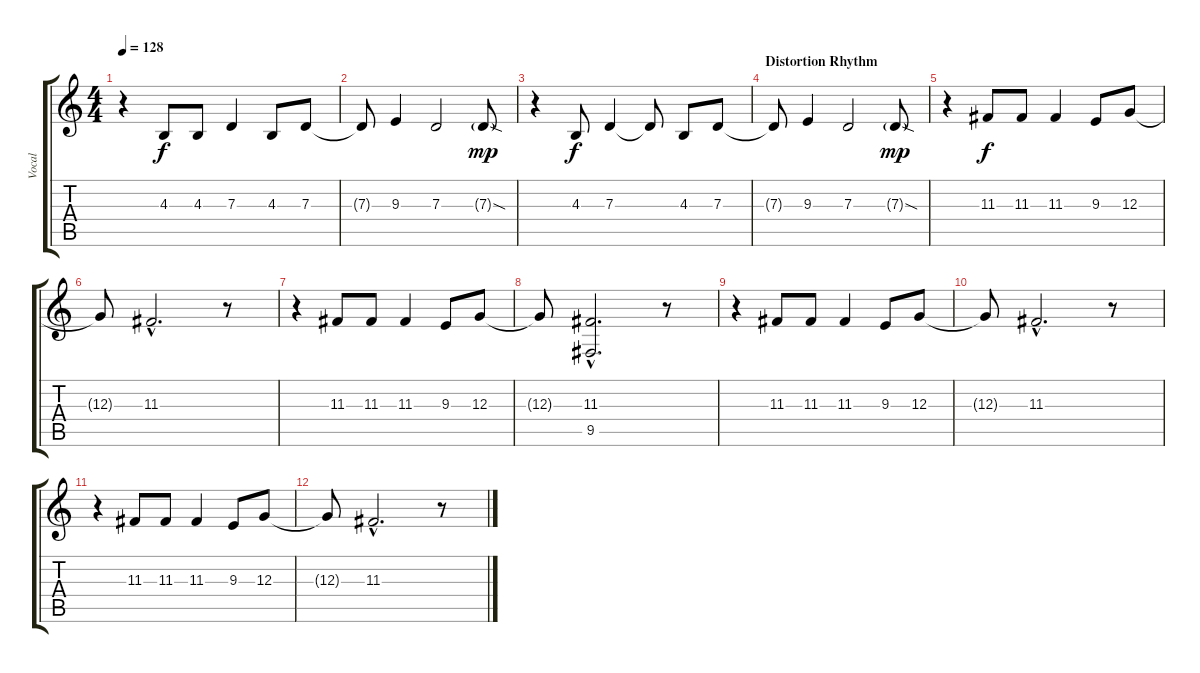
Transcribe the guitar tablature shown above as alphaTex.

\track ("Vocal" "Vocal") {instrument altosax}
\staff {score tabs}
\tuning (E4 B3 G3 D3 A2 E2) {hide}
\ts (4 4)
\tempo 128
\clef g2
\ks c
r.4{dy mp} 4.3.8{dy f} 4.3.8 7.3.4 4.3.8 7.3.8 |
7.3{t}.8 9.3.4 7.3.2 7.3{sod g}.8{dy mp} |
r.4 4.3.8{dy f} 7.3.4 7.3{t}.8 4.3.8 7.3.8 |
\section ("" "Distortion Rhythm")
7.3{t}.8 9.3.4 7.3.2 7.3{sod g}.8{dy mp} |
r.4 11.3.8{dy f} 11.3.8 11.3.4 9.3.8 12.3.8 |
12.3{t}.8 11.3{hac}.2{d} r.8 |
r.4 11.3.8 11.3.8 11.3.4 9.3.8 12.3.8 |
12.3{t}.8 (11.3{hac} 9.5{hac}).2{d} r.8 |
r.4 11.3.8 11.3.8 11.3.4 9.3.8 12.3.8 |
12.3{t}.8 11.3{hac}.2{d} r.8 |
r.4 11.3.8 11.3.8 11.3.4 9.3.8 12.3.8 |
12.3{t}.8 11.3{hac}.2{d} r.8
